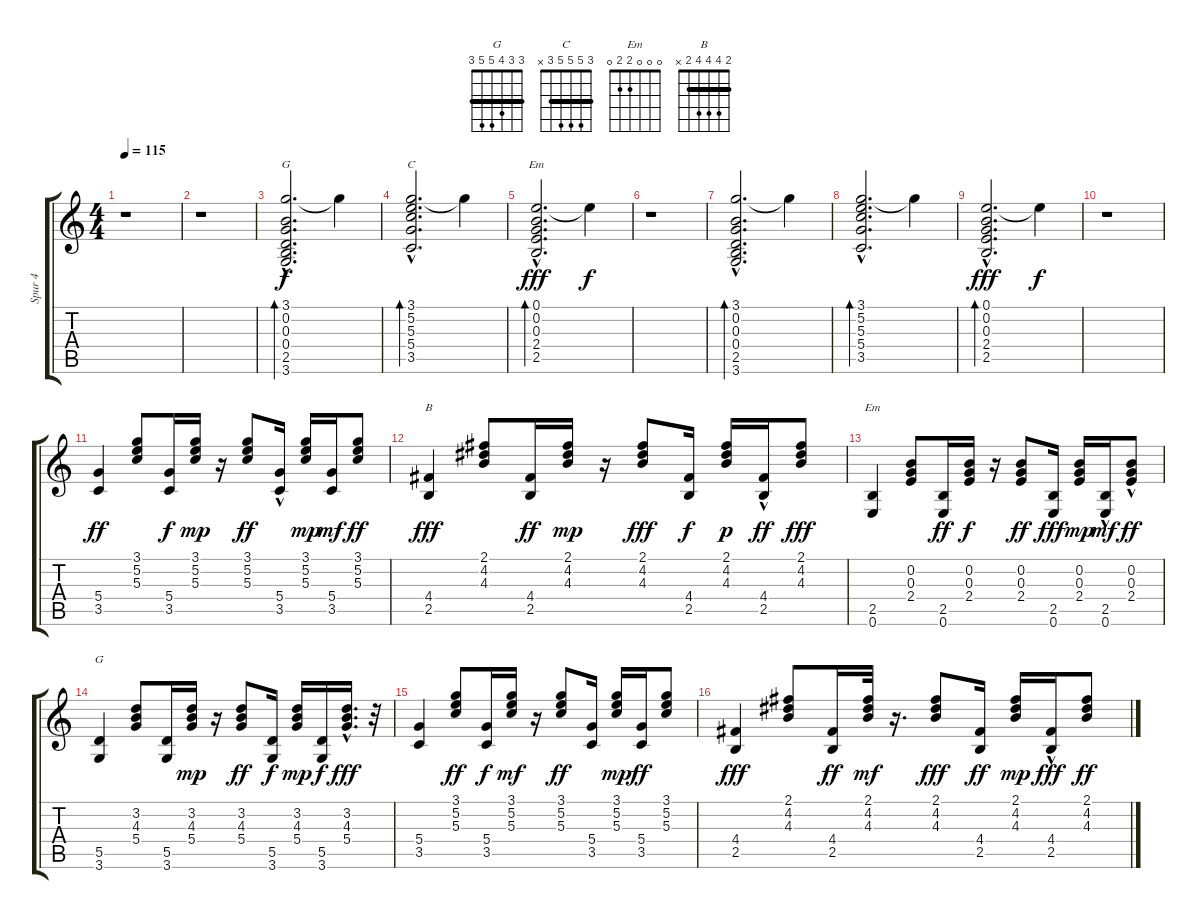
\track ("Spur 4" "Spur 4") {instrument acousticguitarsteel}
\staff {score tabs}
\tuning (E4 B3 G3 D3 A2 E2) {hide}
\chord ("G" 3 0 0 0 2 3)
\chord ("C" 3 5 5 5 3 x) {barre 3}
\chord ("Em" 0 0 0 2 2 x)
\chord ("B" 2 4 4 4 2 x) {barre 2}
\chord ("Em" 0 0 0 2 2 0)
\chord ("G" 3 3 4 5 5 3) {barre 3}
\ts (4 4)
\tempo 115
\clef g2
\ks c
r.1{dy f instrument acousticguitarsteel} |
r.1 |
(3.1{hac} 0.2{hac} 0.3{hac} 0.4{hac} 2.5{hac} 3.6{hac}).2{d bd 120 ch "G"} 3.1{t}.4 |
(3.1{hac} 5.2{hac} 5.3{hac} 5.4{hac} 3.5{hac}).2{d bd 120 ch "C"} 3.1{t}.4 |
(0.1{hac} 0.2 0.3 2.4 2.5).2{d bd 120 ch "Em" dy fff volume 16 instrument acousticguitarsteel} 0.1{t}.4{dy f} |
r.1 |
(3.1{hac} 0.2{hac} 0.3{hac} 0.4{hac} 2.5{hac} 3.6{hac}).2{d bd 120} 3.1{t}.4 |
(3.1{hac} 5.2{hac} 5.3{hac} 5.4{hac} 3.5{hac}).2{d bd 120} 3.1{t}.4 |
(0.1{hac} 0.2 0.3 2.4 2.5).2{d bd 120 dy fff volume 16 instrument acousticguitarsteel} 0.1{t}.4{dy f} |
r.1 |
(5.4 3.5).4{dy ff volume 15 instrument acousticguitarsteel} (3.1 5.2 5.3).8 (5.4 3.5).16{dy f} (3.1 5.2 5.3).16{dy mp} r.16 (3.1 5.2 5.3).8{dy ff} (5.4 3.5{hac}).16 (3.1 5.2 5.3).16{dy mp} (5.4 3.5).16{dy mf} (3.1 5.2 5.3).8{dy ff} |
(4.4 2.5).4{ch "B" dy fff} (2.1 4.2 4.3).8 (4.4 2.5).16{dy ff} (2.1 4.2 4.3).16{dy mp} r.16 (2.1 4.2 4.3).8{dy fff} (4.4 2.5).16{dy f} (2.1 4.2 4.3).16{dy p} (4.4{hac} 2.5{hac}).16{dy ff} (2.1 4.2 4.3).8{dy fff} |
(2.5 0.6).4{ch "Em"} (0.2 0.3 2.4).8 (2.5 0.6).16{dy ff} (0.2 0.3 2.4).16{dy f} r.16 (0.2 0.3 2.4).8{dy ff} (2.5 0.6).16{dy fff} (0.2 0.3 2.4).16{dy mp} (2.5{hac} 0.6{hac}).16{dy mf} (0.2 0.3{hac} 2.4{hac}).8{dy ff} |
(5.5 3.6).4{ch "G"} (3.2 4.3 5.4).8 (5.5 3.6).16 (3.2 4.3 5.4).16{dy mp} r.16 (3.2 4.3 5.4).8{dy ff} (5.5 3.6).16{dy f} (3.2 4.3 5.4).16{dy mp} (5.5 3.6).16{dy f} (3.2{hac} 4.3{hac} 5.4{hac}).16{d dy fff} r.32 |
(5.4 3.5).4 (3.1 5.2 5.3).8{dy ff} (5.4 3.5).16{dy f} (3.1 5.2 5.3).16{dy mf} r.16 (3.1 5.2 5.3).8{dy ff} (5.4 3.5).16 (3.1 5.2 5.3).16{dy mp} (5.4 3.5).16{dy ff} (3.1 5.2 5.3).8 |
(4.4 2.5).4{dy fff} (2.1 4.2 4.3).8 (4.4 2.5).16{dy ff} (2.1 4.2 4.3).32{dy mf} r.16{d} (2.1 4.2 4.3).8{dy fff} (4.4 2.5).16{dy ff} (2.1 4.2 4.3).16{dy mp} (4.4{hac} 2.5{hac}).16{dy fff} (2.1 4.2 4.3).8{dy ff}
